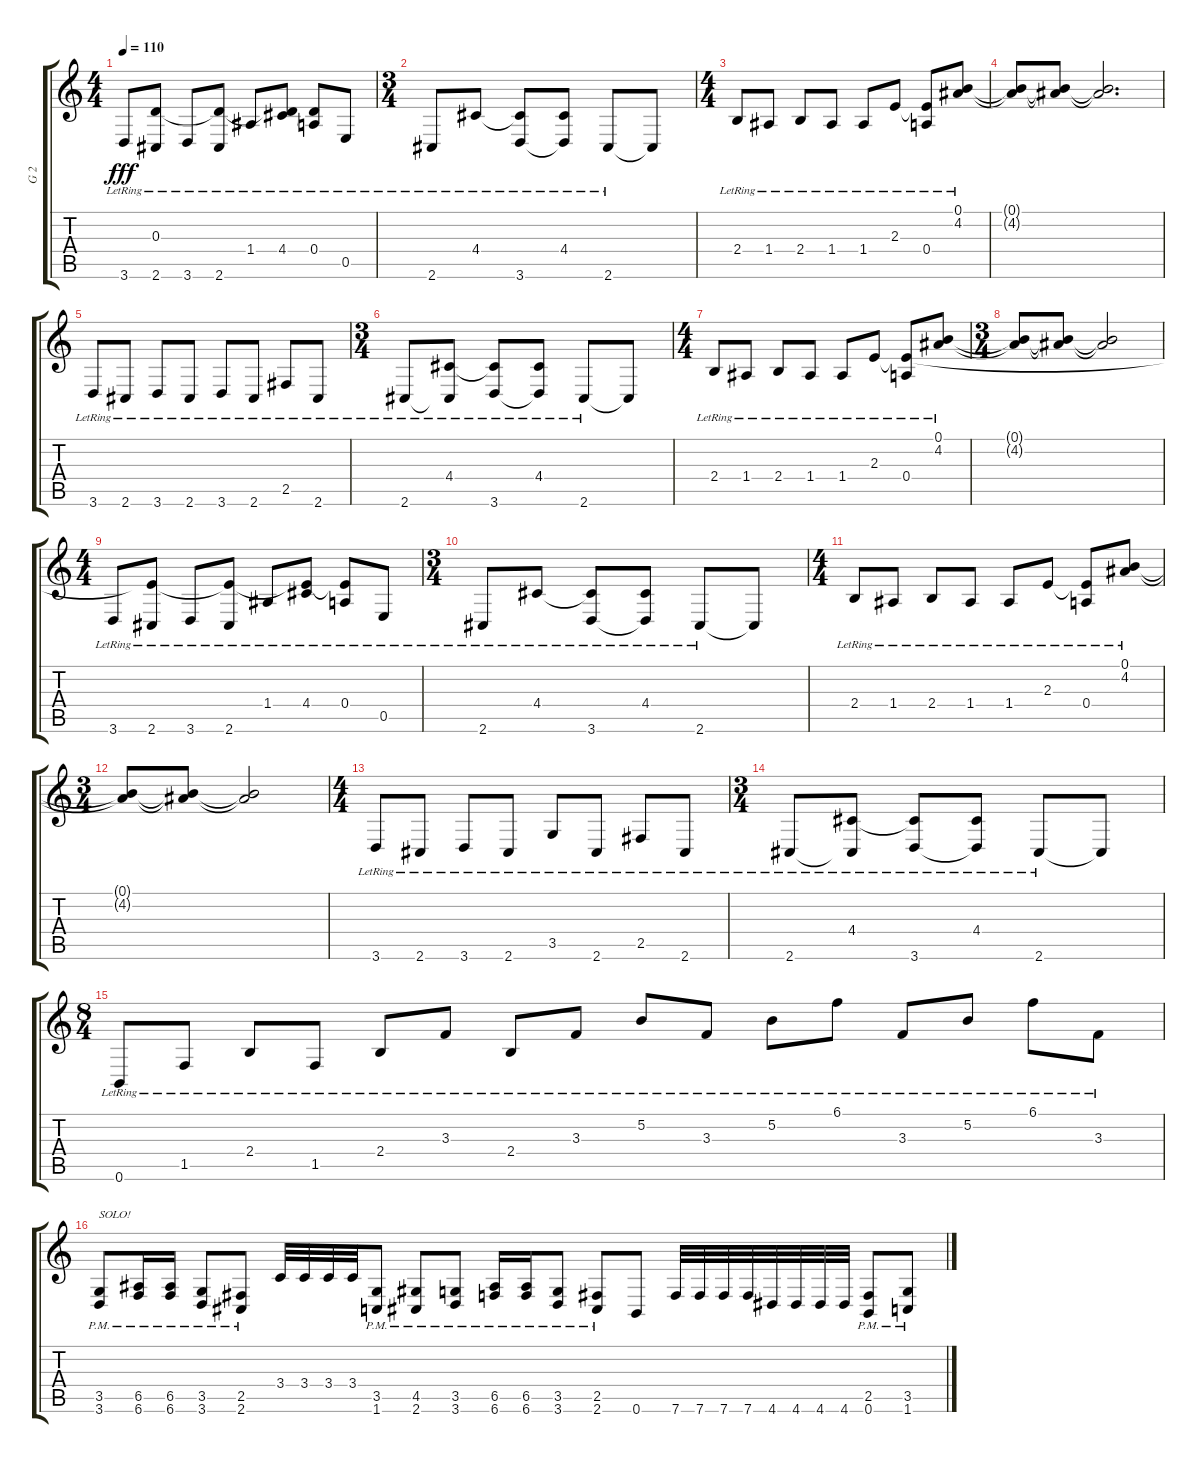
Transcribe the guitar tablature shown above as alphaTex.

\track ("G 2" "G 2") {instrument distortionguitar}
\staff {score tabs}
\tuning (B3 Gb3 D3 A2 E2 B1) {hide}
\ts (4 4)
\tempo 110
\clef g2
\ks c
3.6{lr}.8{dy fff instrument electricguitarclean} (0.3 2.6{lr}).8 3.6{lr}.8 (0.3{t} 2.6{lr}).8 1.4{lr}.8 (0.3{t} 4.4{lr}).8 (0.3{t} 0.4{lr}).8 0.5{lr}.8 |
\ts (3 4)
2.6{lr}.8 4.4{lr}.8 (4.4{t} 3.6{lr}).8 (4.4{lr} 3.6{t}).8 2.6{lr}.8 2.6{t}.8 |
\ts (4 4)
2.4{lr}.8{instrument electricguitarclean} 1.4{lr}.8 2.4{lr}.8 1.4{lr}.8 1.4{lr}.8 2.3{lr}.8 (2.3{t} 0.4{lr}).8 (0.1 4.2{lr}).8 |
(0.1{t} 4.2{t}).8 (0.1{t} 4.2{t}).8 (0.1{t} 4.2{t}).2{d} |
3.6{lr}.8{instrument electricguitarclean} 2.6{lr}.8 3.6{lr}.8 2.6{lr}.8 3.6{lr}.8 2.6{lr}.8 2.5{lr}.8 2.6{lr}.8 |
\ts (3 4)
2.6{lr}.8 (4.4{lr} 2.6{t}).8 (4.4{t} 3.6{lr}).8 (4.4{lr} 3.6{t}).8 2.6{lr}.8 2.6{t}.8 |
\ts (4 4)
2.4{lr}.8{instrument electricguitarclean} 1.4{lr}.8 2.4{lr}.8 1.4{lr}.8 1.4{lr}.8 2.3{lr}.8 (2.3{t} 0.4{lr}).8 (0.1 4.2{lr}).8 |
\ts (3 4)
(0.1{t} 4.2{t}).8 (0.1{t} 4.2{t}).8 (0.1{t} 4.2{t}).2 |
\ts (4 4)
3.6{lr}.8{instrument electricguitarclean} (2.3{t} 2.6{lr}).8 3.6{lr}.8 (2.3{t} 2.6{lr}).8 1.4{lr}.8 (2.3{t} 4.4{lr}).8 (2.3{t} 0.4{lr}).8 0.5{lr}.8 |
\ts (3 4)
2.6{lr}.8 4.4{lr}.8 (4.4{t} 3.6{lr}).8 (4.4{lr} 3.6{t}).8 2.6{lr}.8 2.6{t}.8 |
\ts (4 4)
2.4{lr}.8{instrument electricguitarclean} 1.4{lr}.8 2.4{lr}.8 1.4{lr}.8 1.4{lr}.8 2.3{lr}.8 (2.3{t} 0.4{lr}).8 (0.1 4.2{lr}).8 |
\ts (3 4)
(0.1{t} 4.2{t}).8 (0.1{t} 4.2{t}).8 (0.1{t} 4.2{t}).2 |
\ts (4 4)
3.6{lr}.8{instrument electricguitarclean} 2.6{lr}.8 3.6{lr}.8 2.6{lr}.8 3.5{lr}.8 2.6{lr}.8 2.5{lr}.8 2.6{lr}.8 |
\ts (3 4)
2.6{lr}.8 (4.4{lr} 2.6{t}).8 (4.4{t} 3.6{lr}).8 (4.4{lr} 3.6{t}).8 2.6{lr}.8 2.6{t}.8 |
\ts (8 4)
0.6{lr}.8 1.5{lr}.8 2.4{lr}.8 1.5{lr}.8 2.4{lr}.8 3.3{lr}.8 2.4{lr}.8 3.3{lr}.8 5.2{lr}.8 3.3{lr}.8 5.2{lr}.8 6.1{lr}.8 3.3{lr}.8 5.2{lr}.8 6.1{lr}.8 3.3{lr}.8 |
(3.5{pm} 3.6{pm}).8{txt "SOLO!" instrument distortionguitar} (6.5{pm} 6.6{pm}).16 (6.5{pm} 6.6{pm}).16 (3.5{pm} 3.6{pm}).8 (2.5{pm} 2.6{pm}).8 3.4.32 3.4.32 3.4.32 3.4.32 (3.5{pm} 1.6{pm}).8 (4.5{pm} 2.6{pm}).8 (3.5{pm} 3.6{pm}).8 (6.5{pm} 6.6{pm}).16 (6.5{pm} 6.6{pm}).16 (3.5{pm} 3.6{pm}).8 (2.5{pm} 2.6{pm}).8 0.6.8 7.6.32 7.6.32 7.6.32 7.6.32 4.6.32 4.6.32 4.6.32 4.6.32 (2.5{pm} 0.6{pm}).8 (3.5{pm} 1.6{pm}).8
